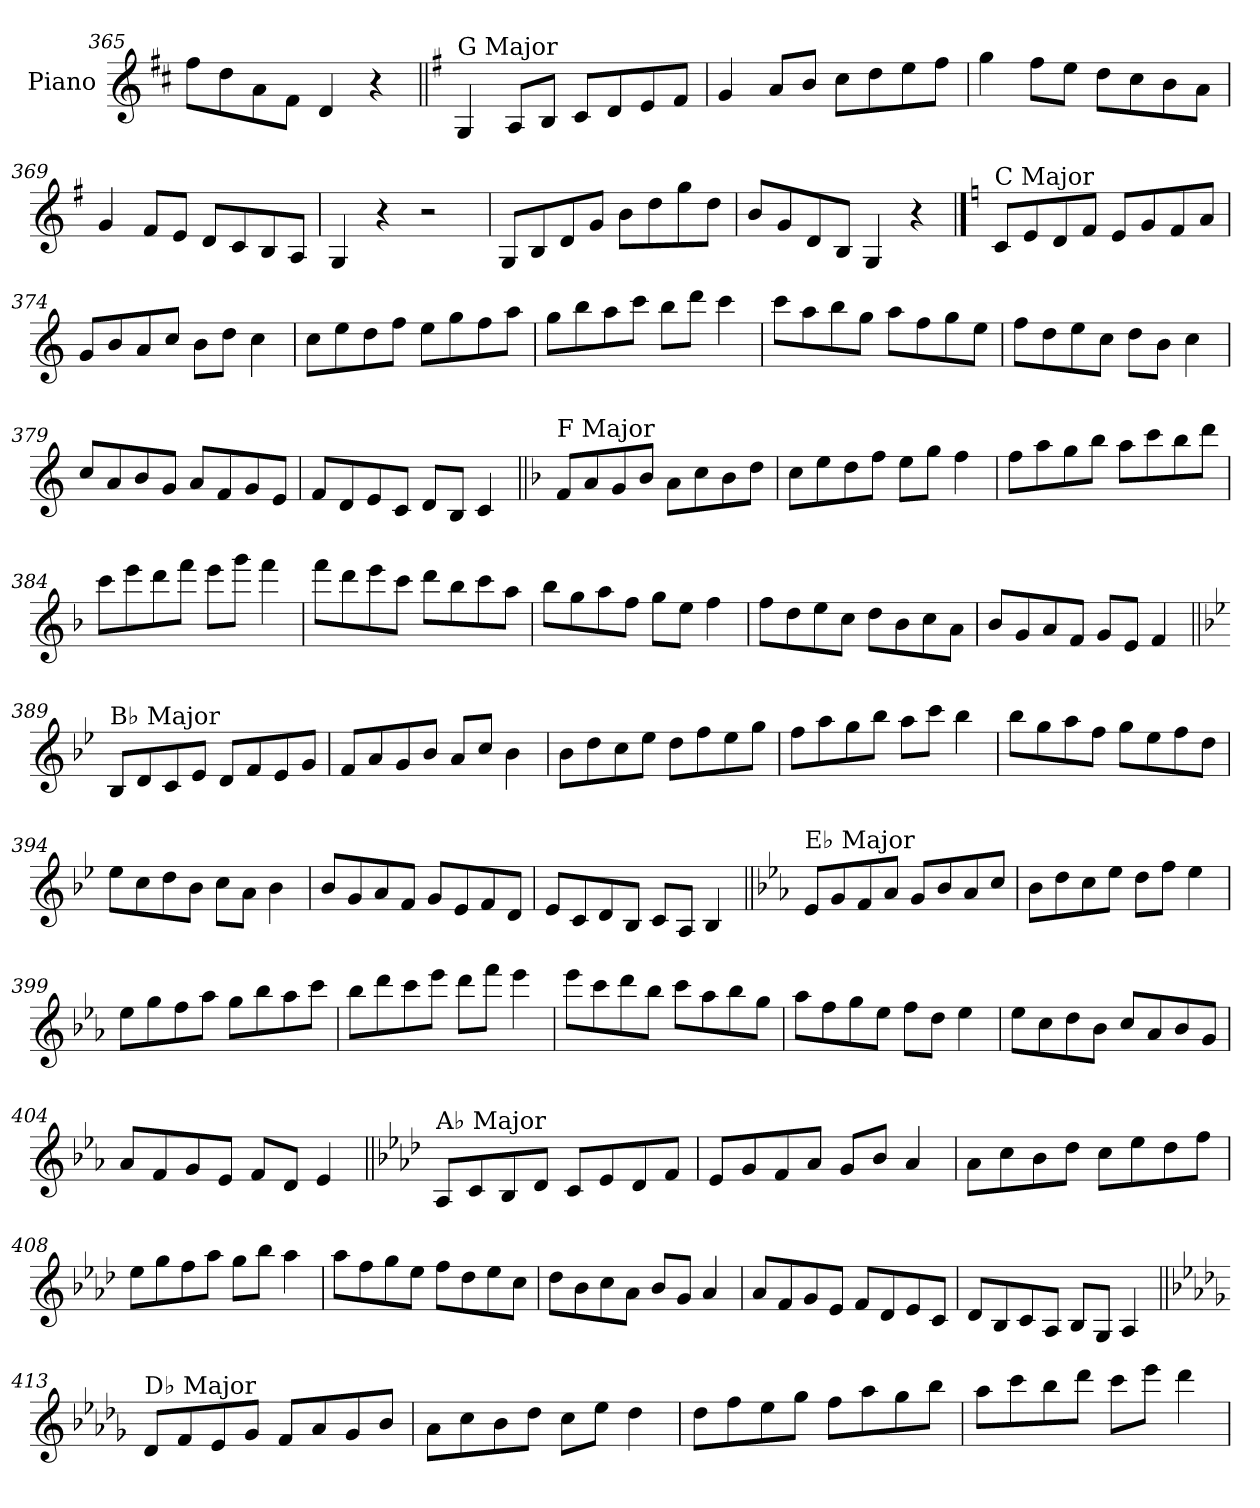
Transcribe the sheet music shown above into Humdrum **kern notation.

**kern
*part1
*staff1
*I"Piano
*I'Pno.
*clefG2
*k[f#c#]
=365
8ff#\L
8dd\
8a\
8f#\J
4d/
4r
!!LO:LB:g=z
=366||
*k[f#]
!LO:TX:a:t=G Major
4G/
8A/L
8B/J
8c/L
8d/
8e/
8f#/J
=367
4g/
8a/L
8b/J
8cc\L
8dd\
8ee\
8ff#\J
=368
4gg\
8ff#\L
8ee\J
8dd\L
8cc\
8b\
8a\J
=369
4g/
8f#/L
8e/J
8d/L
8c/
8B/
8A/J
=370
4G/
4r
2r
=371
8G/L
8B/
8d/
8g/J
8b\L
8dd\
8gg\
8dd\J
=372
8b/L
8g/
8d/
8B/J
4G/
4r
!!LO:PB:g=z
==373
*k[]
!LO:TX:a:t=C Major
8c/L
8e/
8d/
8f/J
8e/L
8g/
8f/
8a/J
=374
8g/L
8b/
8a/
8cc/J
8b\L
8dd\J
4cc\
=375
8cc\L
8ee\
8dd\
8ff\J
8ee\L
8gg\
8ff\
8aa\J
=376
8gg\L
8bb\
8aa\
8ccc\J
8bb\L
8ddd\J
4ccc\
!!LO:LB:g=z
=377
8ccc\L
8aa\
8bb\
8gg\J
8aa\L
8ff\
8gg\
8ee\J
=378
8ff\L
8dd\
8ee\
8cc\J
8dd\L
8b\J
4cc\
=379
8cc/L
8a/
8b/
8g/J
8a/L
8f/
8g/
8e/J
=380
8f/L
8d/
8e/
8c/J
8d/L
8B/J
4c/
!!LO:LB:g=z
=381||
*k[b-]
!LO:TX:a:t=F Major
8f/L
8a/
8g/
8b-/J
8a\L
8cc\
8b-\
8dd\J
=382
8cc\L
8ee\
8dd\
8ff\J
8ee\L
8gg\J
4ff\
=383
8ff\L
8aa\
8gg\
8bb-\J
8aa\L
8ccc\
8bb-\
8ddd\J
=384
8ccc\L
8eee\
8ddd\
8fff\J
8eee\L
8ggg\J
4fff\
!!LO:LB:g=z
=385
8fff\L
8ddd\
8eee\
8ccc\J
8ddd\L
8bb-\
8ccc\
8aa\J
=386
8bb-\L
8gg\
8aa\
8ff\J
8gg\L
8ee\J
4ff\
=387
8ff\L
8dd\
8ee\
8cc\J
8dd\L
8b-\
8cc\
8a\J
=388
8b-/L
8g/
8a/
8f/J
8g/L
8e/J
4f/
!!LO:LB:g=z
=389||
*k[b-e-]
!LO:TX:a:t=B♭ Major
8B-/L
8d/
8c/
8e-/J
8d/L
8f/
8e-/
8g/J
=390
8f/L
8a/
8g/
8b-/J
8a/L
8cc/J
4b-\
=391
8b-\L
8dd\
8cc\
8ee-\J
8dd\L
8ff\
8ee-\
8gg\J
=392
8ff\L
8aa\
8gg\
8bb-\J
8aa\L
8ccc\J
4bb-\
!!LO:LB:g=z
=393
8bb-\L
8gg\
8aa\
8ff\J
8gg\L
8ee-\
8ff\
8dd\J
=394
8ee-\L
8cc\
8dd\
8b-\J
8cc\L
8a\J
4b-\
=395
8b-/L
8g/
8a/
8f/J
8g/L
8e-/
8f/
8d/J
=396
8e-/L
8c/
8d/
8B-/J
8c/L
8A/J
4B-/
!!LO:LB:g=z
=397||
*k[b-e-a-]
!LO:TX:a:t=E♭ Major
8e-/L
8g/
8f/
8a-/J
8g/L
8b-/
8a-/
8cc/J
=398
8b-\L
8dd\
8cc\
8ee-\J
8dd\L
8ff\J
4ee-\
=399
8ee-\L
8gg\
8ff\
8aa-\J
8gg\L
8bb-\
8aa-\
8ccc\J
=400
8bb-\L
8ddd\
8ccc\
8eee-\J
8ddd\L
8fff\J
4eee-\
!!LO:LB:g=z
=401
8eee-\L
8ccc\
8ddd\
8bb-\J
8ccc\L
8aa-\
8bb-\
8gg\J
=402
8aa-\L
8ff\
8gg\
8ee-\J
8ff\L
8dd\J
4ee-\
=403
8ee-\L
8cc\
8dd\
8b-\J
8cc/L
8a-/
8b-/
8g/J
=404
8a-/L
8f/
8g/
8e-/J
8f/L
8d/J
4e-/
!!LO:PB:g=z
=405||
*k[b-e-a-d-]
!LO:TX:a:t=A♭ Major
8A-/L
8c/
8B-/
8d-/J
8c/L
8e-/
8d-/
8f/J
=406
8e-/L
8g/
8f/
8a-/J
8g/L
8b-/J
4a-/
=407
8a-\L
8cc\
8b-\
8dd-\J
8cc\L
8ee-\
8dd-\
8ff\J
=408
8ee-\L
8gg\
8ff\
8aa-\J
8gg\L
8bb-\J
4aa-\
!!LO:LB:g=z
=409
8aa-\L
8ff\
8gg\
8ee-\J
8ff\L
8dd-\
8ee-\
8cc\J
=410
8dd-\L
8b-\
8cc\
8a-\J
8b-/L
8g/J
4a-/
=411
8a-/L
8f/
8g/
8e-/J
8f/L
8d-/
8e-/
8c/J
=412
8d-/L
8B-/
8c/
8A-/J
8B-/L
8G/J
4A-/
!!LO:LB:g=z
=413||
*k[b-e-a-d-g-]
!LO:TX:a:t=D♭ Major
8d-/L
8f/
8e-/
8g-/J
8f/L
8a-/
8g-/
8b-/J
=414
8a-\L
8cc\
8b-\
8dd-\J
8cc\L
8ee-\J
4dd-\
=415
8dd-\L
8ff\
8ee-\
8gg-\J
8ff\L
8aa-\
8gg-\
8bb-\J
=416
8aa-\L
8ccc\
8bb-\
8ddd-\J
8ccc\L
8eee-\J
4ddd-\
=
*-
